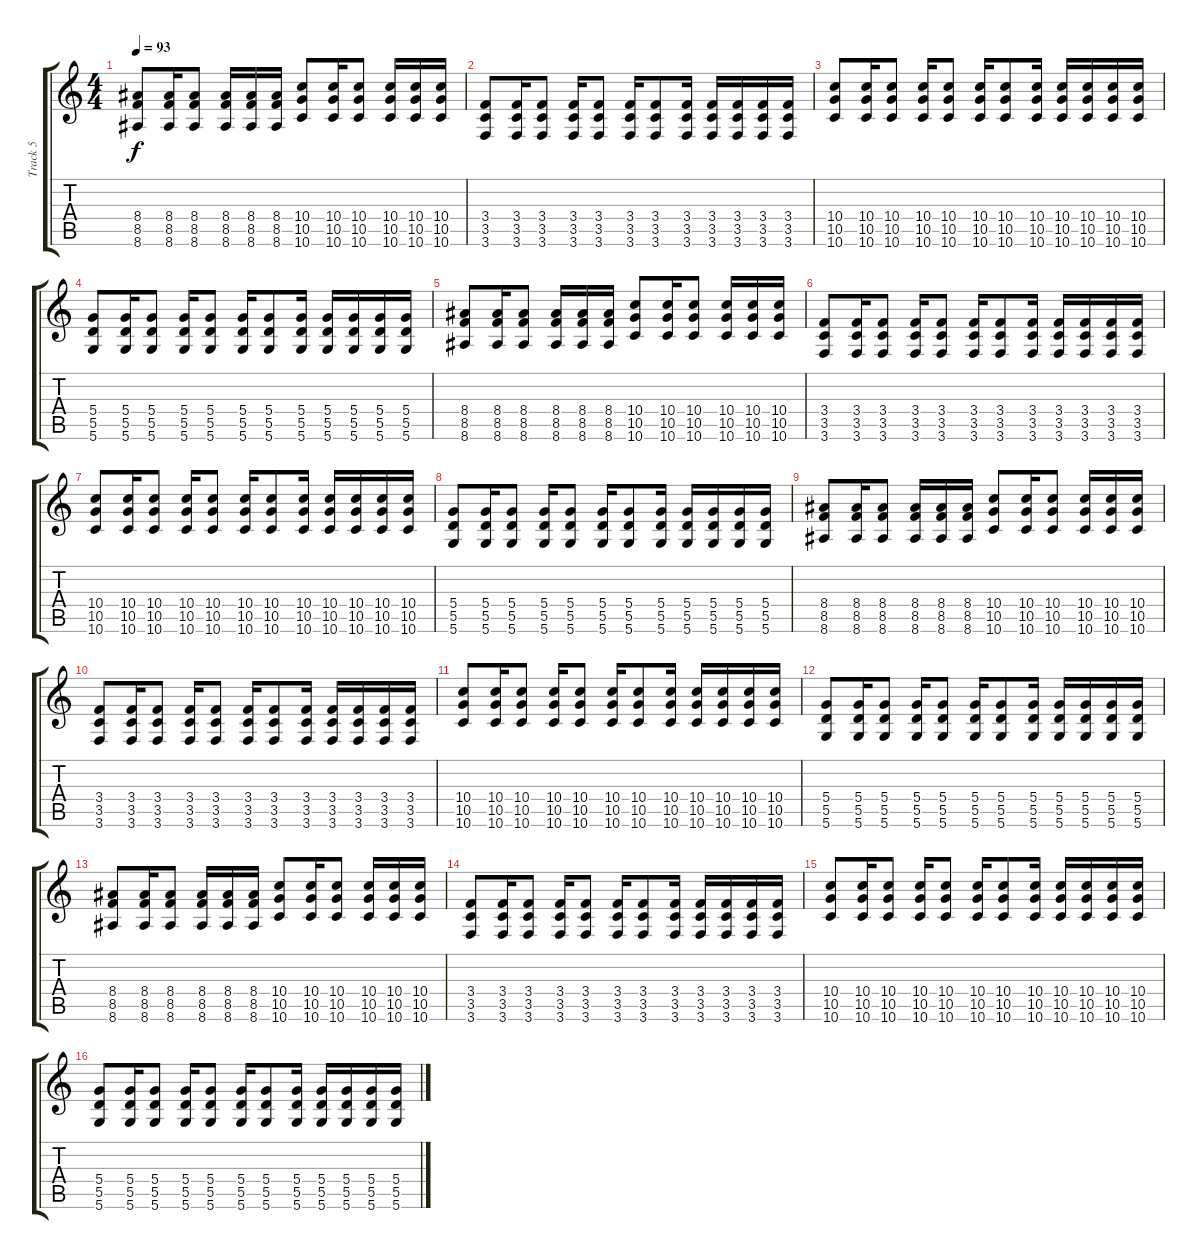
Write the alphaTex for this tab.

\track ("Track 5" "Track 5") {instrument distortionguitar}
\staff {score tabs}
\tuning (E4 B3 G3 D3 A2 D2) {hide}
\ts (4 4)
\tempo 93
\clef g2
\ks c
(8.4 8.5 8.6).8{dy f} (8.4 8.5 8.6).16 (8.4 8.5 8.6).8 (8.4 8.5 8.6).16 (8.4 8.5 8.6).16 (8.4 8.5 8.6).16 (10.4 10.5 10.6).8 (10.4 10.5 10.6).16 (10.4 10.5 10.6).8 (10.4 10.5 10.6).16 (10.4 10.5 10.6).16 (10.4 10.5 10.6).16 |
(3.4 3.5 3.6).8 (3.4 3.5 3.6).16 (3.4 3.5 3.6).8 (3.4 3.5 3.6).16 (3.4 3.5 3.6).8 (3.4 3.5 3.6).16 (3.4 3.5 3.6).8 (3.4 3.5 3.6).16 (3.4 3.5 3.6).16 (3.4 3.5 3.6).16 (3.4 3.5 3.6).16 (3.4 3.5 3.6).16 |
(10.4 10.5 10.6).8 (10.4 10.5 10.6).16 (10.4 10.5 10.6).8 (10.4 10.5 10.6).16 (10.4 10.5 10.6).8 (10.4 10.5 10.6).16 (10.4 10.5 10.6).8 (10.4 10.5 10.6).16 (10.4 10.5 10.6).16 (10.4 10.5 10.6).16 (10.4 10.5 10.6).16 (10.4 10.5 10.6).16 |
(5.4 5.5 5.6).8 (5.4 5.5 5.6).16 (5.4 5.5 5.6).8 (5.4 5.5 5.6).16 (5.4 5.5 5.6).8 (5.4 5.5 5.6).16 (5.4 5.5 5.6).8 (5.4 5.5 5.6).16 (5.4 5.5 5.6).16 (5.4 5.5 5.6).16 (5.4 5.5 5.6).16 (5.4 5.5 5.6).16 |
(8.4 8.5 8.6).8 (8.4 8.5 8.6).16 (8.4 8.5 8.6).8 (8.4 8.5 8.6).16 (8.4 8.5 8.6).16 (8.4 8.5 8.6).16 (10.4 10.5 10.6).8 (10.4 10.5 10.6).16 (10.4 10.5 10.6).8 (10.4 10.5 10.6).16 (10.4 10.5 10.6).16 (10.4 10.5 10.6).16 |
(3.4 3.5 3.6).8 (3.4 3.5 3.6).16 (3.4 3.5 3.6).8 (3.4 3.5 3.6).16 (3.4 3.5 3.6).8 (3.4 3.5 3.6).16 (3.4 3.5 3.6).8 (3.4 3.5 3.6).16 (3.4 3.5 3.6).16 (3.4 3.5 3.6).16 (3.4 3.5 3.6).16 (3.4 3.5 3.6).16 |
(10.4 10.5 10.6).8 (10.4 10.5 10.6).16 (10.4 10.5 10.6).8 (10.4 10.5 10.6).16 (10.4 10.5 10.6).8 (10.4 10.5 10.6).16 (10.4 10.5 10.6).8 (10.4 10.5 10.6).16 (10.4 10.5 10.6).16 (10.4 10.5 10.6).16 (10.4 10.5 10.6).16 (10.4 10.5 10.6).16 |
(5.4 5.5 5.6).8 (5.4 5.5 5.6).16 (5.4 5.5 5.6).8 (5.4 5.5 5.6).16 (5.4 5.5 5.6).8 (5.4 5.5 5.6).16 (5.4 5.5 5.6).8 (5.4 5.5 5.6).16 (5.4 5.5 5.6).16 (5.4 5.5 5.6).16 (5.4 5.5 5.6).16 (5.4 5.5 5.6).16 |
(8.4 8.5 8.6).8 (8.4 8.5 8.6).16 (8.4 8.5 8.6).8 (8.4 8.5 8.6).16 (8.4 8.5 8.6).16 (8.4 8.5 8.6).16 (10.4 10.5 10.6).8 (10.4 10.5 10.6).16 (10.4 10.5 10.6).8 (10.4 10.5 10.6).16 (10.4 10.5 10.6).16 (10.4 10.5 10.6).16 |
(3.4 3.5 3.6).8 (3.4 3.5 3.6).16 (3.4 3.5 3.6).8 (3.4 3.5 3.6).16 (3.4 3.5 3.6).8 (3.4 3.5 3.6).16 (3.4 3.5 3.6).8 (3.4 3.5 3.6).16 (3.4 3.5 3.6).16 (3.4 3.5 3.6).16 (3.4 3.5 3.6).16 (3.4 3.5 3.6).16 |
(10.4 10.5 10.6).8 (10.4 10.5 10.6).16 (10.4 10.5 10.6).8 (10.4 10.5 10.6).16 (10.4 10.5 10.6).8 (10.4 10.5 10.6).16 (10.4 10.5 10.6).8 (10.4 10.5 10.6).16 (10.4 10.5 10.6).16 (10.4 10.5 10.6).16 (10.4 10.5 10.6).16 (10.4 10.5 10.6).16 |
(5.4 5.5 5.6).8 (5.4 5.5 5.6).16 (5.4 5.5 5.6).8 (5.4 5.5 5.6).16 (5.4 5.5 5.6).8 (5.4 5.5 5.6).16 (5.4 5.5 5.6).8 (5.4 5.5 5.6).16 (5.4 5.5 5.6).16 (5.4 5.5 5.6).16 (5.4 5.5 5.6).16 (5.4 5.5 5.6).16 |
(8.4 8.5 8.6).8 (8.4 8.5 8.6).16 (8.4 8.5 8.6).8 (8.4 8.5 8.6).16 (8.4 8.5 8.6).16 (8.4 8.5 8.6).16 (10.4 10.5 10.6).8 (10.4 10.5 10.6).16 (10.4 10.5 10.6).8 (10.4 10.5 10.6).16 (10.4 10.5 10.6).16 (10.4 10.5 10.6).16 |
(3.4 3.5 3.6).8 (3.4 3.5 3.6).16 (3.4 3.5 3.6).8 (3.4 3.5 3.6).16 (3.4 3.5 3.6).8 (3.4 3.5 3.6).16 (3.4 3.5 3.6).8 (3.4 3.5 3.6).16 (3.4 3.5 3.6).16 (3.4 3.5 3.6).16 (3.4 3.5 3.6).16 (3.4 3.5 3.6).16 |
(10.4 10.5 10.6).8 (10.4 10.5 10.6).16 (10.4 10.5 10.6).8 (10.4 10.5 10.6).16 (10.4 10.5 10.6).8 (10.4 10.5 10.6).16 (10.4 10.5 10.6).8 (10.4 10.5 10.6).16 (10.4 10.5 10.6).16 (10.4 10.5 10.6).16 (10.4 10.5 10.6).16 (10.4 10.5 10.6).16 |
(5.4 5.5 5.6).8 (5.4 5.5 5.6).16 (5.4 5.5 5.6).8 (5.4 5.5 5.6).16 (5.4 5.5 5.6).8 (5.4 5.5 5.6).16 (5.4 5.5 5.6).8 (5.4 5.5 5.6).16 (5.4 5.5 5.6).16 (5.4 5.5 5.6).16 (5.4 5.5 5.6).16 (5.4 5.5 5.6).16
